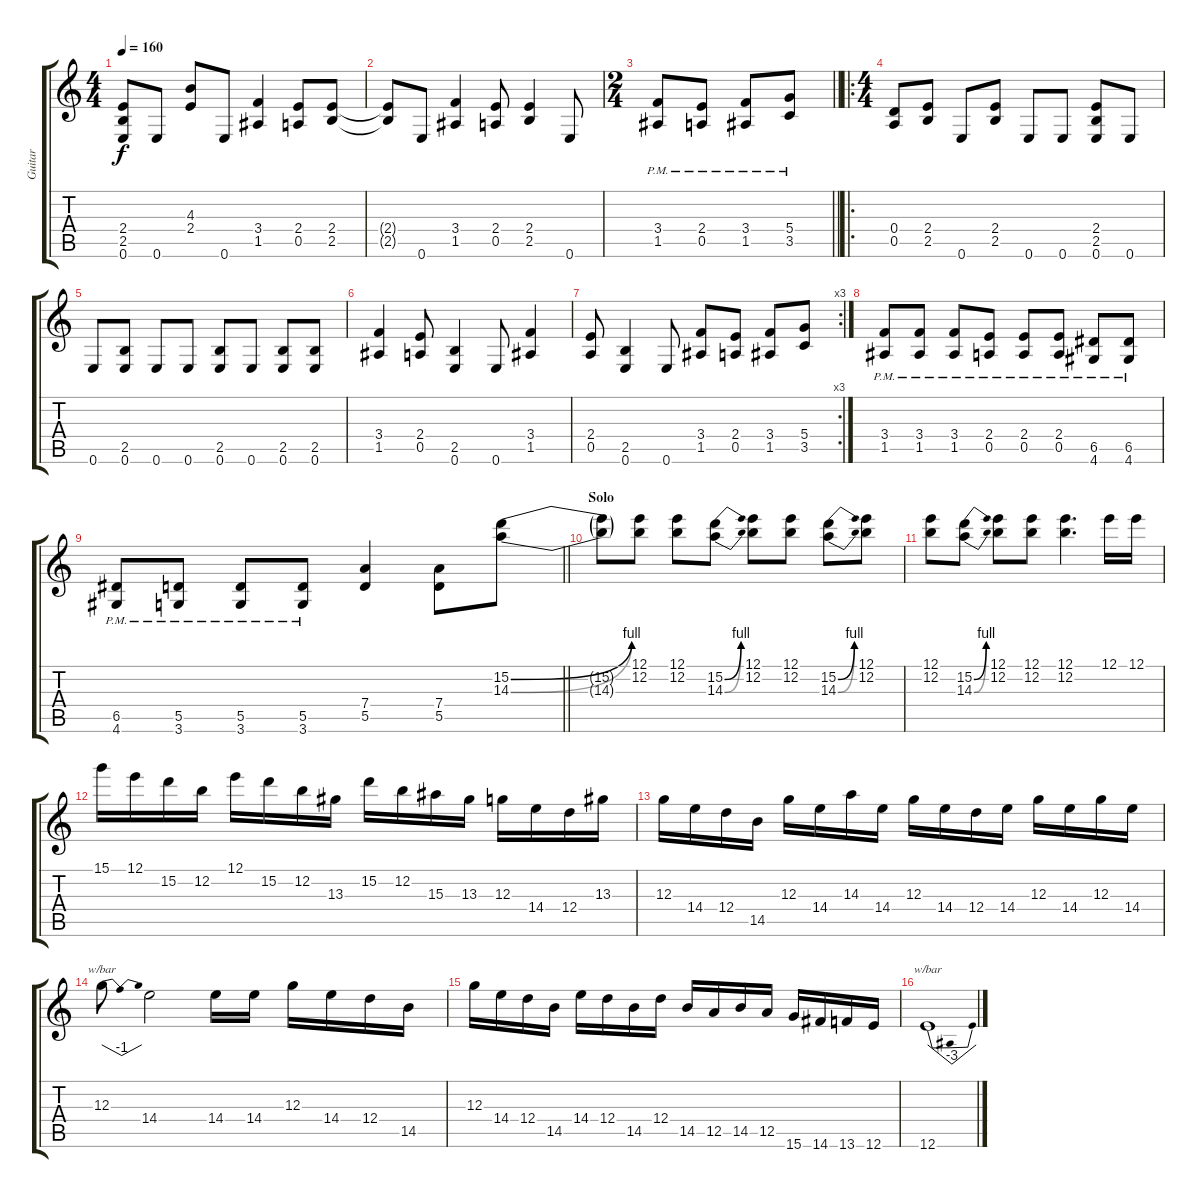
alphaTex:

\track ("Guitar" "Guitar") {instrument distortionguitar}
\staff {score tabs}
\tuning (E4 B3 G3 D3 A2 E2) {hide}
\ts (4 4)
\tempo 160
\clef g2
\ks c
(2.4 2.5 0.6).8{dy f} 0.6.8 (4.3 2.4).8 0.6.8 (3.4 1.5).4 (2.4 0.5).8 (2.4 2.5).8 |
(2.4{t} 2.5{t}).8 0.6.8 (3.4 1.5).4 (2.4 0.5).8 (2.4 2.5).4 0.6.8 |
\ts (2 4)
\barLineRight lightlight
(3.4{pm} 1.5{pm}).8 (2.4{pm} 0.5{pm}).8 (3.4{pm} 1.5{pm}).8 (5.4{pm} 3.5{pm}).8 |
\ro
\ts (4 4)
(0.4 0.5).8 (2.4 2.5).8 0.6.8 (2.4 2.5).8 0.6.8 0.6.8 (2.4 2.5 0.6).8 0.6.8 |
0.6.8 (2.5 0.6).8 0.6.8 0.6.8 (2.5 0.6).8 0.6.8 (2.5 0.6).8 (2.5 0.6).8 |
(3.4 1.5).4 (2.4 0.5).8 (2.5 0.6).4 0.6.8 (3.4 1.5).4 |
\rc 3
(2.4 0.5).8 (2.5 0.6).4 0.6.8 (3.4 1.5).8 (2.4 0.5).8 (3.4 1.5).8 (5.4 3.5).8 |
(3.4{pm} 1.5{pm}).8 (3.4{pm} 1.5{pm}).8 (3.4{pm} 1.5{pm}).8 (2.4{pm} 0.5{pm}).8 (2.4{pm} 0.5{pm}).8 (2.4{pm} 0.5{pm}).8 (6.5{pm} 4.6{pm}).8 (6.5{pm} 4.6{pm}).8 |
\barLineRight lightlight
(6.5{pm} 4.6{pm}).8 (5.5{pm} 3.6{pm}).8 (5.5{pm} 3.6{pm}).8 (5.5{pm} 3.6{pm}).8 (7.4 5.5).4 (7.4 5.5).8 (15.2{be (bend 0 0 60 4)} 14.3{be (bend 0 0 60 4)}).8 |
\section ("" "Solo")
(15.2{t} 14.3{t}).8 (12.1 12.2).8 (12.1 12.2).8 (15.2{be (bend 0 0 60 4)} 14.3{be (bend 0 0 60 4)}).8 (12.1 12.2).8 (12.1 12.2).8 (15.2{be (bend 0 0 60 4)} 14.3{be (bend 0 0 60 4)}).8 (12.1 12.2).8 |
(12.1 12.2).8 (15.2{be (bend 0 0 60 4)} 14.3{be (bend 0 0 60 4)}).8 (12.1 12.2).8 (12.1 12.2).8 (12.1 12.2).4{d} 12.1.16 12.1.16 |
15.1.16 12.1.16 15.2.16 12.2.16 12.1.16 15.2.16 12.2.16 13.3.16 15.2.16 12.2.16 15.3.16 13.3.16 12.3.16 14.4.16 12.4.16 13.3.16 |
12.3.16 14.4.16 12.4.16 14.5.16 12.3.16 14.4.16 14.3.16 14.4.16 12.3.16 14.4.16 12.4.16 14.4.16 12.3.16 14.4.16 12.3.16 14.4.16 |
12.3.8{tbe (dip default 0 0 30 -4 60 0)} 14.4.2 14.4.16 14.4.16 12.3.16 14.4.16 12.4.16 14.5.16 |
12.3.16 14.4.16 12.4.16 14.5.16 14.4.16 12.4.16 14.5.16 12.4.16 14.5.16 12.5.16 14.5.16 12.5.16 15.6.16 14.6.16 13.6.16 12.6.16 |
12.6.1{tbe (dip default 0 0 30 -12 60 0)}
